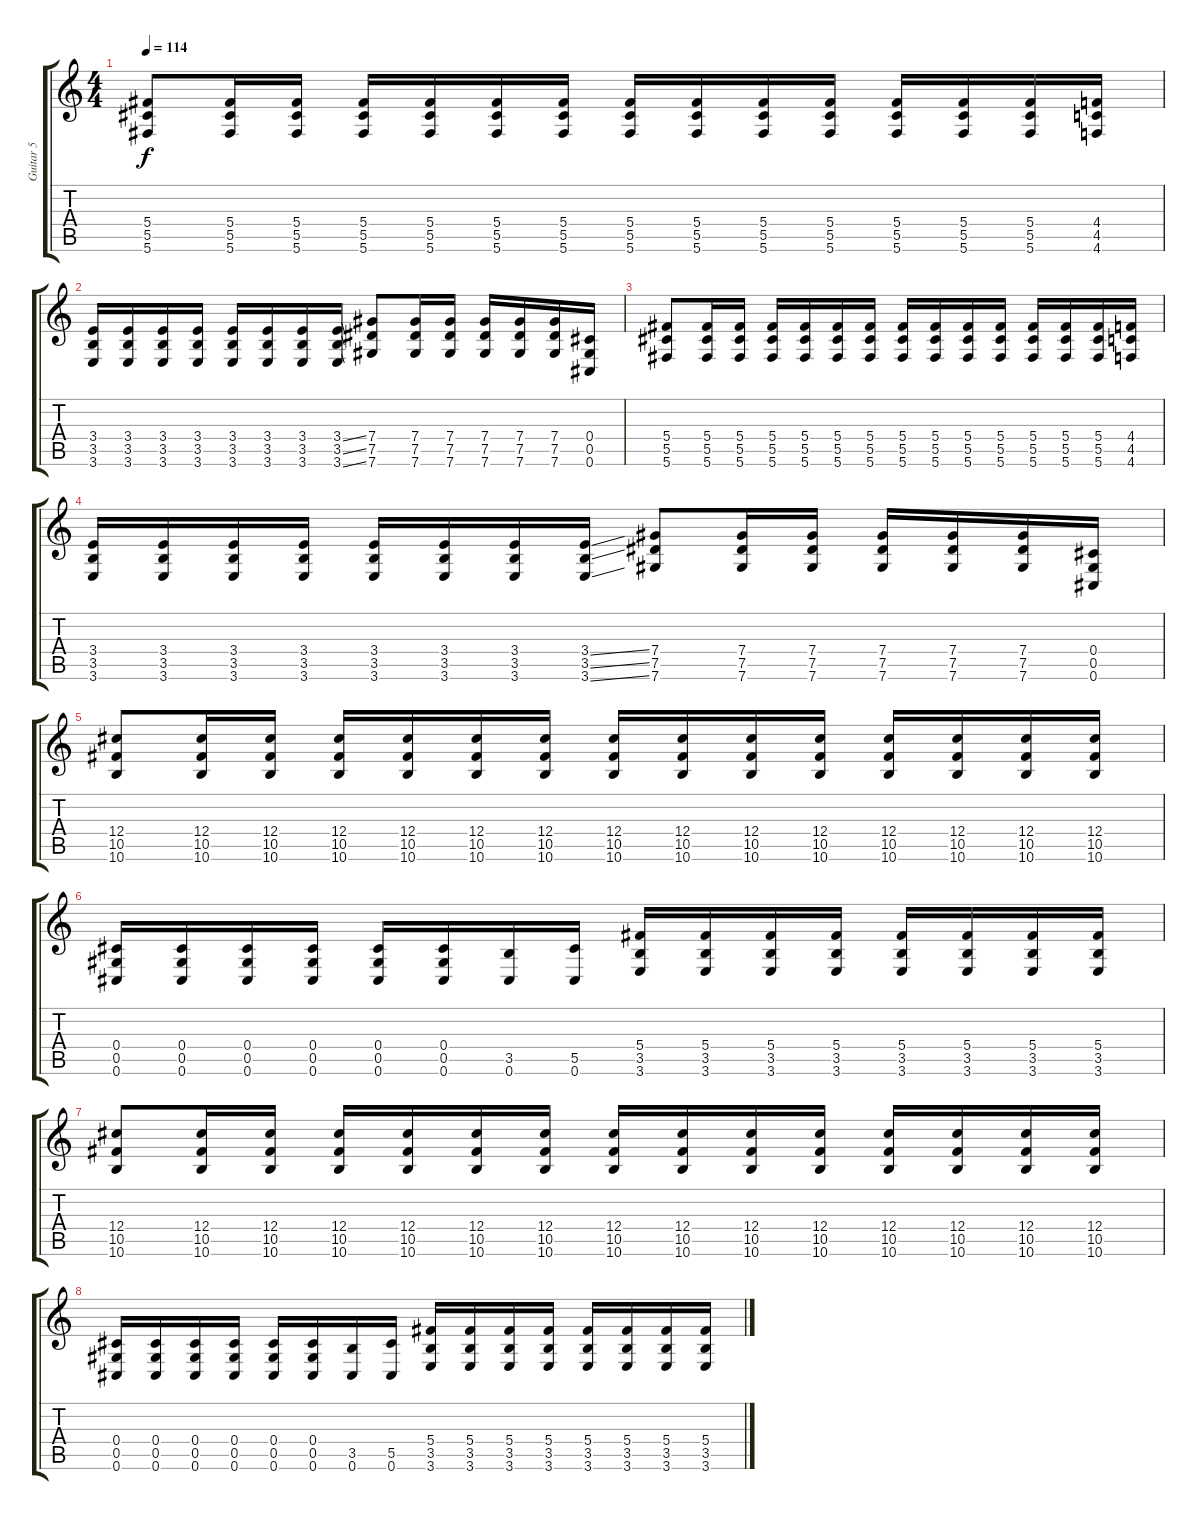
\track ("Guitar 5" "Guitar 5") {instrument overdrivenguitar}
\staff {score tabs}
\tuning (Eb4 Bb3 Gb3 Db3 Ab2 Db2) {hide}
\ts (4 4)
\tempo 114
\clef g2
\ks c
(5.4 5.5 5.6).8{dy f} (5.4 5.5 5.6).16 (5.4 5.5 5.6).16 (5.4 5.5 5.6).16 (5.4 5.5 5.6).16 (5.4 5.5 5.6).16 (5.4 5.5 5.6).16 (5.4 5.5 5.6).16 (5.4 5.5 5.6).16 (5.4 5.5 5.6).16 (5.4 5.5 5.6).16 (5.4 5.5 5.6).16 (5.4 5.5 5.6).16 (5.4 5.5 5.6).16 (4.4 4.5 4.6).16 |
(3.4 3.5 3.6).16 (3.4 3.5 3.6).16 (3.4 3.5 3.6).16 (3.4 3.5 3.6).16 (3.4 3.5 3.6).16 (3.4 3.5 3.6).16 (3.4 3.5 3.6).16 (3.4{ss} 3.5{ss} 3.6{ss}).16 (7.4 7.5 7.6).8 (7.4 7.5 7.6).16 (7.4 7.5 7.6).16 (7.4 7.5 7.6).16 (7.4 7.5 7.6).16 (7.4 7.5 7.6).16 (0.4 0.5 0.6).16 |
(5.4 5.5 5.6).8 (5.4 5.5 5.6).16 (5.4 5.5 5.6).16 (5.4 5.5 5.6).16 (5.4 5.5 5.6).16 (5.4 5.5 5.6).16 (5.4 5.5 5.6).16 (5.4 5.5 5.6).16 (5.4 5.5 5.6).16 (5.4 5.5 5.6).16 (5.4 5.5 5.6).16 (5.4 5.5 5.6).16 (5.4 5.5 5.6).16 (5.4 5.5 5.6).16 (4.4 4.5 4.6).16 |
(3.4 3.5 3.6).16 (3.4 3.5 3.6).16 (3.4 3.5 3.6).16 (3.4 3.5 3.6).16 (3.4 3.5 3.6).16 (3.4 3.5 3.6).16 (3.4 3.5 3.6).16 (3.4{ss} 3.5{ss} 3.6{ss}).16 (7.4 7.5 7.6).8 (7.4 7.5 7.6).16 (7.4 7.5 7.6).16 (7.4 7.5 7.6).16 (7.4 7.5 7.6).16 (7.4 7.5 7.6).16 (0.4 0.5 0.6).16 |
(12.4 10.5 10.6).8 (12.4 10.5 10.6).16 (12.4 10.5 10.6).16 (12.4 10.5 10.6).16 (12.4 10.5 10.6).16 (12.4 10.5 10.6).16 (12.4 10.5 10.6).16 (12.4 10.5 10.6).16 (12.4 10.5 10.6).16 (12.4 10.5 10.6).16 (12.4 10.5 10.6).16 (12.4 10.5 10.6).16 (12.4 10.5 10.6).16 (12.4 10.5 10.6).16 (12.4 10.5 10.6).16 |
(0.4 0.5 0.6).16 (0.4 0.5 0.6).16 (0.4 0.5 0.6).16 (0.4 0.5 0.6).16 (0.4 0.5 0.6).16 (0.4 0.5 0.6).16 (3.5 0.6).16 (5.5 0.6).16 (5.4 3.5 3.6).16 (5.4 3.5 3.6).16 (5.4 3.5 3.6).16 (5.4 3.5 3.6).16 (5.4 3.5 3.6).16 (5.4 3.5 3.6).16 (5.4 3.5 3.6).16 (5.4 3.5 3.6).16 |
(12.4 10.5 10.6).8 (12.4 10.5 10.6).16 (12.4 10.5 10.6).16 (12.4 10.5 10.6).16 (12.4 10.5 10.6).16 (12.4 10.5 10.6).16 (12.4 10.5 10.6).16 (12.4 10.5 10.6).16 (12.4 10.5 10.6).16 (12.4 10.5 10.6).16 (12.4 10.5 10.6).16 (12.4 10.5 10.6).16 (12.4 10.5 10.6).16 (12.4 10.5 10.6).16 (12.4 10.5 10.6).16 |
(0.4 0.5 0.6).16 (0.4 0.5 0.6).16 (0.4 0.5 0.6).16 (0.4 0.5 0.6).16 (0.4 0.5 0.6).16 (0.4 0.5 0.6).16 (3.5 0.6).16 (5.5 0.6).16 (5.4 3.5 3.6).16 (5.4 3.5 3.6).16 (5.4 3.5 3.6).16 (5.4 3.5 3.6).16 (5.4 3.5 3.6).16 (5.4 3.5 3.6).16 (5.4 3.5 3.6).16 (5.4 3.5 3.6).16
